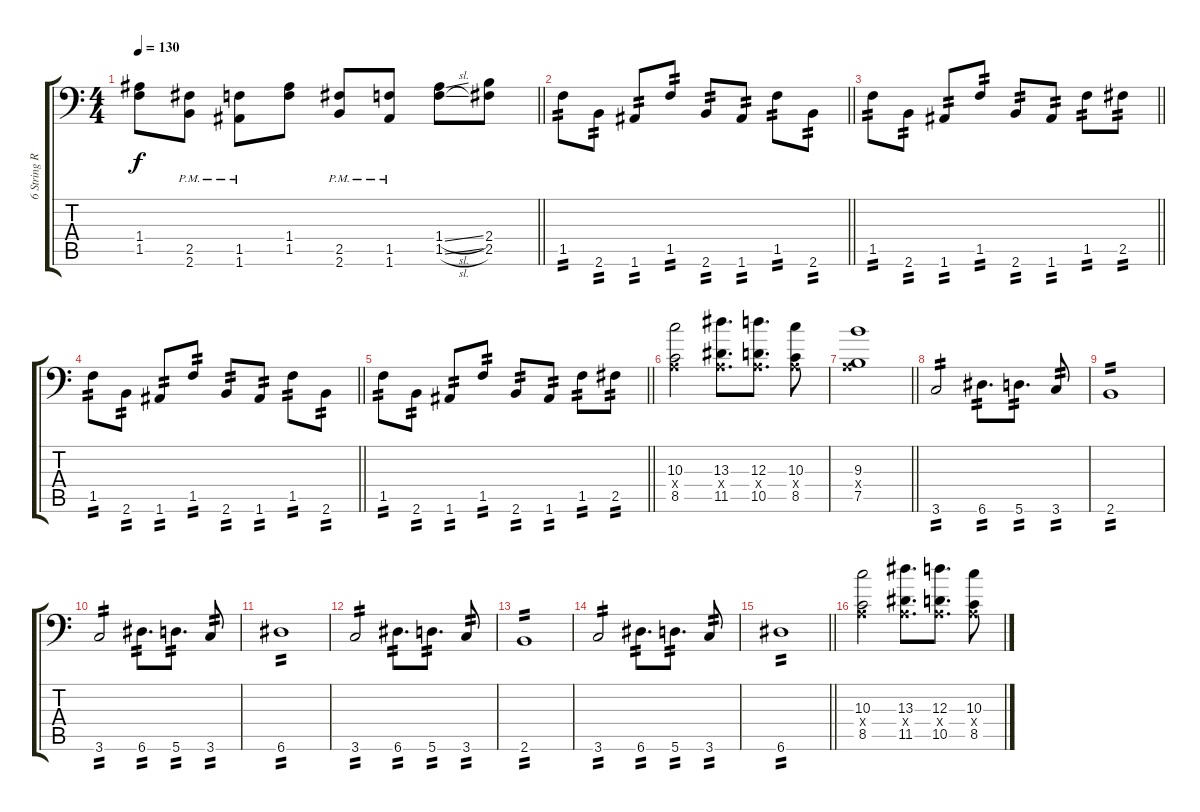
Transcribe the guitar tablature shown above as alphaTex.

\track ("6 String Right" "6 String R") {instrument distortionguitar}
\staff {score tabs}
\tuning (B3 Gb3 D3 A2 E2 A1) {hide}
\ts (4 4)
\tempo 130
\clef f4
\barLineRight lightlight
\ks c
(1.4 1.5).8{dy f} (2.5{pm} 2.6{pm}).8 (1.5{pm} 1.6{pm}).8 (1.4 1.5).8 (2.5{pm} 2.6{pm}).8 (1.5{pm} 1.6{pm}).8 (1.4{sl} 1.5{sl}).8 (2.4 2.5).8 |
\section ("" "")
\barLineRight lightlight
1.5.8{tp 2} 2.6.8{tp 2} 1.6.8{tp 2} 1.5.8{tp 2} 2.6.8{tp 2} 1.6.8{tp 2} 1.5.8{tp 2} 2.6.8{tp 2} |
\barLineRight lightlight
1.5.8{tp 2} 2.6.8{tp 2} 1.6.8{tp 2} 1.5.8{tp 2} 2.6.8{tp 2} 1.6.8{tp 2} 1.5.8{tp 2} 2.5.8{tp 2} |
\barLineRight lightlight
1.5.8{tp 2} 2.6.8{tp 2} 1.6.8{tp 2} 1.5.8{tp 2} 2.6.8{tp 2} 1.6.8{tp 2} 1.5.8{tp 2} 2.6.8{tp 2} |
\barLineRight lightlight
1.5.8{tp 2} 2.6.8{tp 2} 1.6.8{tp 2} 1.5.8{tp 2} 2.6.8{tp 2} 1.6.8{tp 2} 1.5.8{tp 2} 2.5.8{tp 2} |
\section ("" "")
(10.3 0.4{x} 8.5).2 (13.3 0.4{x} 11.5).8{d} (12.3 0.4{x} 10.5).8{d} (10.3 0.4{x} 8.5).8 |
\barLineRight lightlight
(9.3 0.4{x} 7.5).1 |
\section ("" "")
3.6.2{tp 2} 6.6.8{d tp 2} 5.6.8{d tp 2} 3.6.8{tp 2} |
2.6.1{tp 2} |
3.6.2{tp 2} 6.6.8{d tp 2} 5.6.8{d tp 2} 3.6.8{tp 2} |
6.6.1{tp 2} |
3.6.2{tp 2} 6.6.8{d tp 2} 5.6.8{d tp 2} 3.6.8{tp 2} |
2.6.1{tp 2} |
3.6.2{tp 2} 6.6.8{d tp 2} 5.6.8{d tp 2} 3.6.8{tp 2} |
\barLineRight lightlight
6.6.1{tp 2} |
\section ("" "")
(10.3 0.4{x} 8.5).2 (13.3 0.4{x} 11.5).8{d} (12.3 0.4{x} 10.5).8{d} (10.3 0.4{x} 8.5).8
